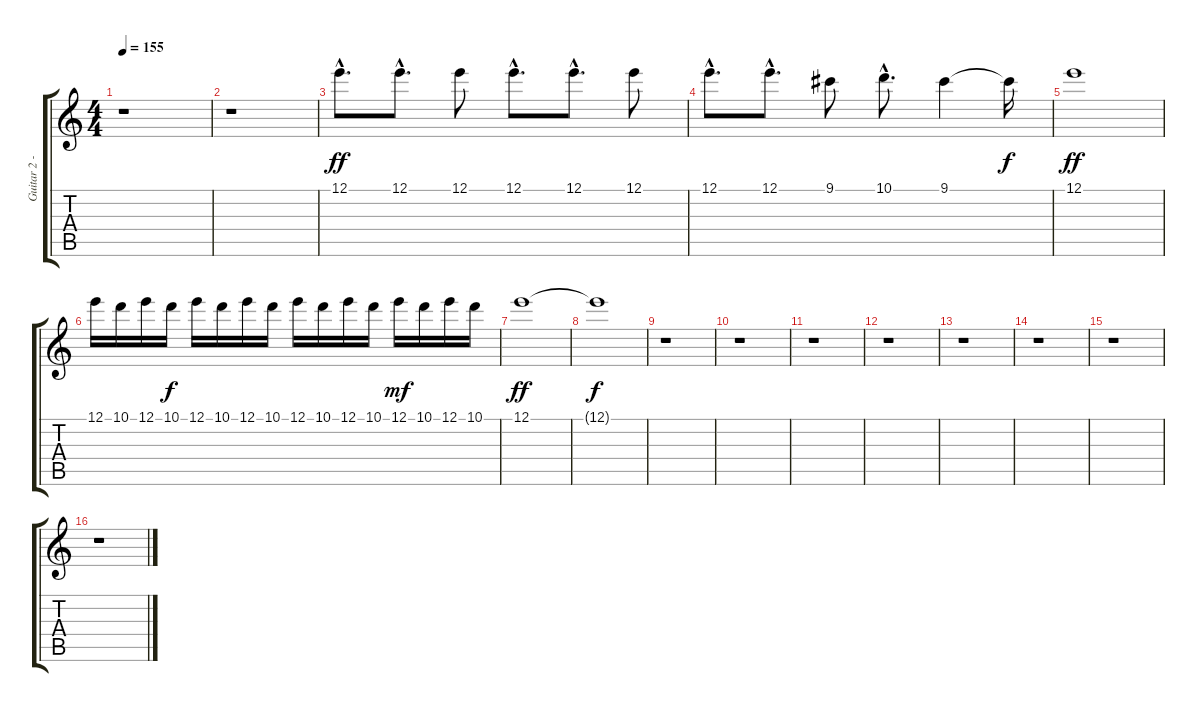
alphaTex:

\track ("Guitar 2 - Greg Hetson" "Guitar 2 -") {instrument distortionguitar}
\staff {score tabs}
\tuning (E4 B3 G3 D3 A2 E2) {hide}
\ts (4 4)
\tempo 155
\clef g2
\ks c
r.1{dy f} |
r.1 |
12.1{hac}.8{d dy ff} 12.1{hac}.8{d} 12.1.8 12.1{hac}.8{d} 12.1{hac}.8{d} 12.1.8 |
12.1{hac}.8{d} 12.1{hac}.8{d} 9.1.8 10.1{hac}.8{d} 9.1.4 9.1{t}.16{dy f} |
12.1.1{dy ff} |
12.1.16 10.1.16 12.1.16 10.1.16{dy f} 12.1.16 10.1.16 12.1.16 10.1.16 12.1.16 10.1.16 12.1.16 10.1.16 12.1.16{dy mf} 10.1.16 12.1.16 10.1.16 |
12.1.1{dy ff} |
12.1{t}.1{dy f} |
r.1 |
r.1 |
r.1 |
r.1 |
r.1 |
r.1 |
r.1 |
r.1
